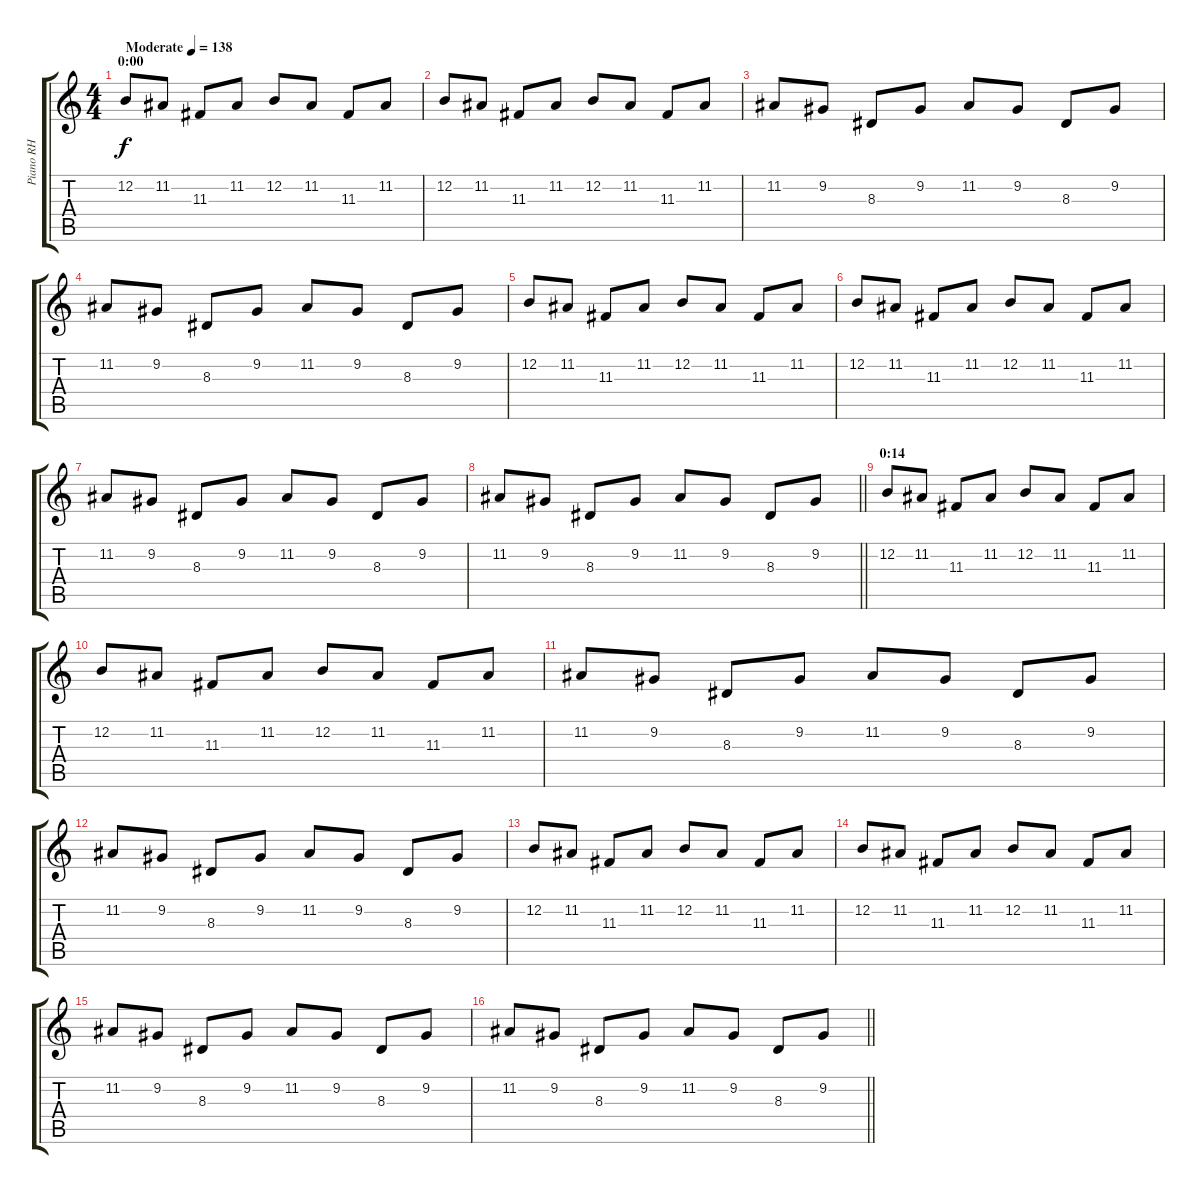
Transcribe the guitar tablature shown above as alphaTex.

\track ("Piano RH" "Piano RH") {instrument acousticgrandpiano}
\staff {score tabs}
\tuning (E4 B3 G3 D3 A2 E2) {hide}
\ts (4 4)
\section ("" "0:00")
\tempo (138 "Moderate")
\clef g2
\ks c
12.2.8{dy f instrument acousticgrandpiano} 11.2.8 11.3.8 11.2.8 12.2.8 11.2.8 11.3.8 11.2.8 |
12.2.8 11.2.8 11.3.8 11.2.8 12.2.8 11.2.8 11.3.8 11.2.8 |
11.2.8 9.2.8 8.3.8 9.2.8 11.2.8 9.2.8 8.3.8 9.2.8 |
11.2.8 9.2.8 8.3.8 9.2.8 11.2.8 9.2.8 8.3.8 9.2.8 |
12.2.8 11.2.8 11.3.8 11.2.8 12.2.8 11.2.8 11.3.8 11.2.8 |
12.2.8 11.2.8 11.3.8 11.2.8 12.2.8 11.2.8 11.3.8 11.2.8 |
11.2.8 9.2.8 8.3.8 9.2.8 11.2.8 9.2.8 8.3.8 9.2.8 |
\barLineRight lightlight
11.2.8 9.2.8 8.3.8 9.2.8 11.2.8 9.2.8 8.3.8 9.2.8 |
\section ("" "0:14")
12.2.8 11.2.8 11.3.8 11.2.8 12.2.8 11.2.8 11.3.8 11.2.8 |
12.2.8 11.2.8 11.3.8 11.2.8 12.2.8 11.2.8 11.3.8 11.2.8 |
11.2.8 9.2.8 8.3.8 9.2.8 11.2.8 9.2.8 8.3.8 9.2.8 |
11.2.8 9.2.8 8.3.8 9.2.8 11.2.8 9.2.8 8.3.8 9.2.8 |
12.2.8 11.2.8 11.3.8 11.2.8 12.2.8 11.2.8 11.3.8 11.2.8 |
12.2.8 11.2.8 11.3.8 11.2.8 12.2.8 11.2.8 11.3.8 11.2.8 |
11.2.8 9.2.8 8.3.8 9.2.8 11.2.8 9.2.8 8.3.8 9.2.8 |
\barLineRight lightlight
11.2.8 9.2.8 8.3.8 9.2.8 11.2.8 9.2.8 8.3.8 9.2.8
